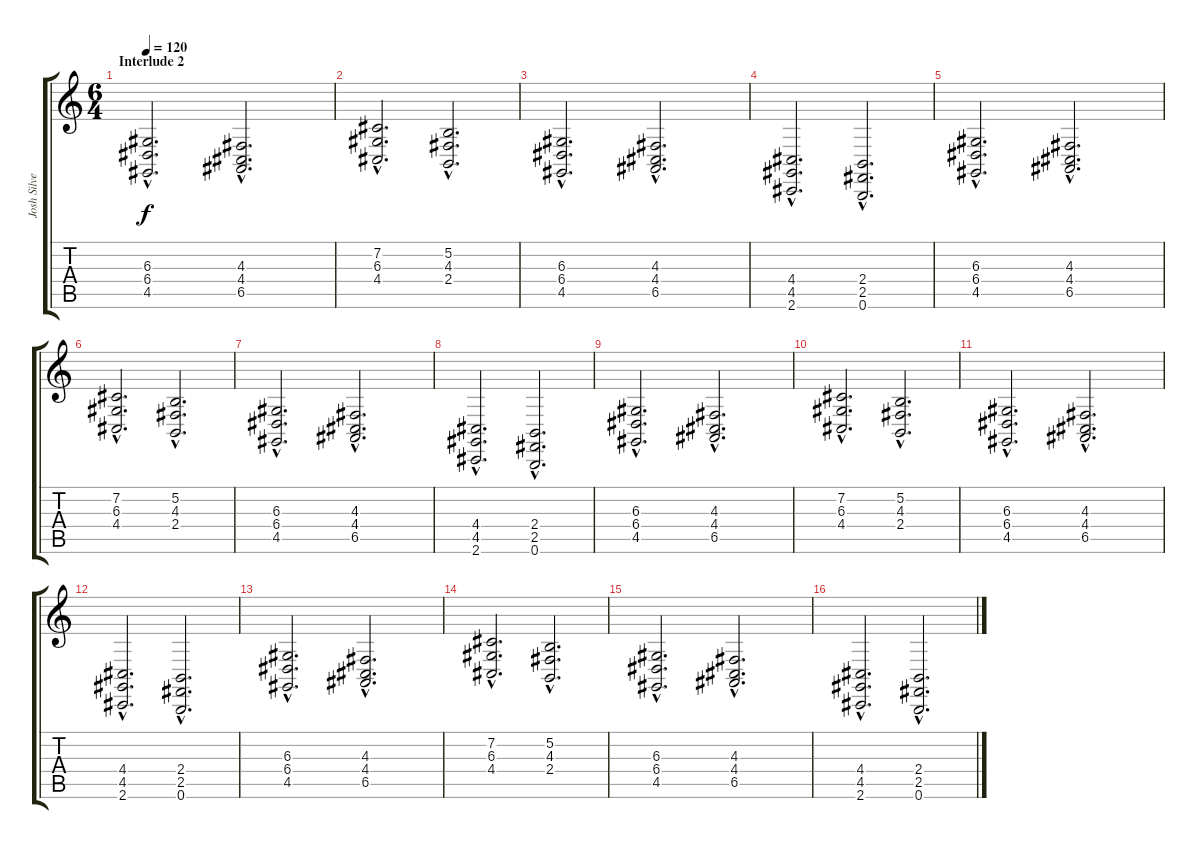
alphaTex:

\track ("Josh Silver - Keyboard 1" "Josh Silve") {instrument lead8bassandlead}
\staff {score tabs}
\tuning (B3 Gb3 D3 A2 E2 B1) {hide}
\ts (6 4)
\section ("" "Interlude 2")
\tempo 120
\clef g2
\ks c
(6.3{hac} 6.4{hac} 4.5{hac}).2{d dy f volume 10 balance 8 instrument overdrivenguitar} (4.3{hac} 4.4{hac} 6.5{hac}).2{d} |
(7.2{hac} 6.3{hac} 4.4{hac}).2{d} (5.2{hac} 4.3{hac} 2.4{hac}).2{d} |
(6.3{hac} 6.4{hac} 4.5{hac}).2{d} (4.3{hac} 4.4{hac} 6.5{hac}).2{d} |
(4.4{hac} 4.5{hac} 2.6{hac}).2{d} (2.4{hac} 2.5{hac} 0.6{hac}).2{d} |
(6.3{hac} 6.4{hac} 4.5{hac}).2{d} (4.3{hac} 4.4{hac} 6.5{hac}).2{d} |
(7.2{hac} 6.3{hac} 4.4{hac}).2{d} (5.2{hac} 4.3{hac} 2.4{hac}).2{d} |
(6.3{hac} 6.4{hac} 4.5{hac}).2{d} (4.3{hac} 4.4{hac} 6.5{hac}).2{d} |
(4.4{hac} 4.5{hac} 2.6{hac}).2{d} (2.4{hac} 2.5{hac} 0.6{hac}).2{d} |
(6.3{hac} 6.4{hac} 4.5{hac}).2{d} (4.3{hac} 4.4{hac} 6.5{hac}).2{d} |
(7.2{hac} 6.3{hac} 4.4{hac}).2{d} (5.2{hac} 4.3{hac} 2.4{hac}).2{d} |
(6.3{hac} 6.4{hac} 4.5{hac}).2{d} (4.3{hac} 4.4{hac} 6.5{hac}).2{d} |
(4.4{hac} 4.5{hac} 2.6{hac}).2{d} (2.4{hac} 2.5{hac} 0.6{hac}).2{d} |
(6.3{hac} 6.4{hac} 4.5{hac}).2{d} (4.3{hac} 4.4{hac} 6.5{hac}).2{d} |
(7.2{hac} 6.3{hac} 4.4{hac}).2{d} (5.2{hac} 4.3{hac} 2.4{hac}).2{d} |
(6.3{hac} 6.4{hac} 4.5{hac}).2{d} (4.3{hac} 4.4{hac} 6.5{hac}).2{d} |
(4.4{hac} 4.5{hac} 2.6{hac}).2{d} (2.4{hac} 2.5{hac} 0.6{hac}).2{d}
